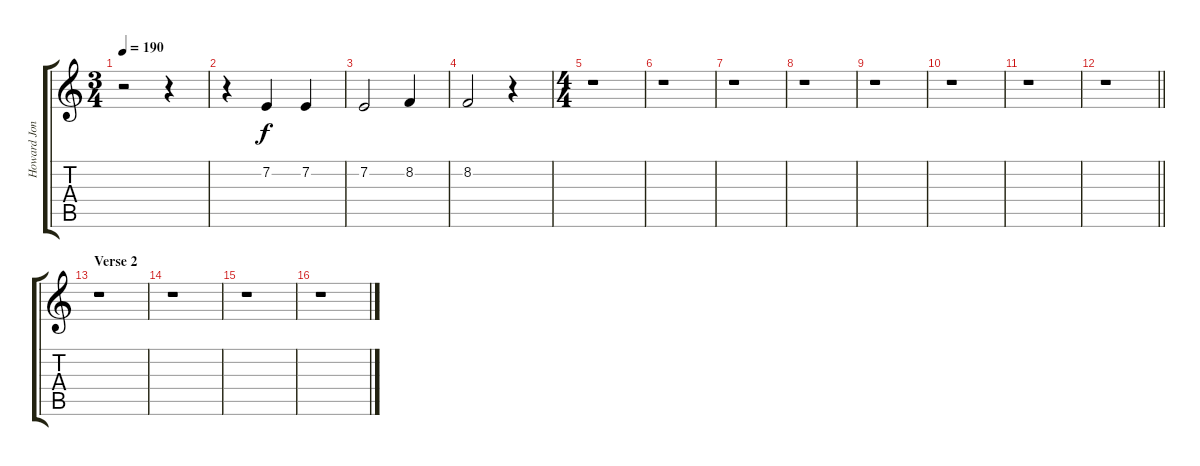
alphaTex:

\track ("Howard Jones" "Howard Jon") {instrument oboe}
\staff {score tabs}
\tuning (D4 A3 F3 C3 G2 C2) {hide}
\ts (3 4)
\tempo 190
\clef g2
\ks c
r.2{dy f} r.4 |
r.4 7.2.4 7.2.4 |
7.2.2 8.2.4 |
8.2.2 r.4 |
\ts (4 4)
r.1 |
r.1 |
r.1 |
r.1 |
r.1 |
r.1 |
r.1 |
\barLineRight lightlight
r.1 |
\section ("" "Verse 2")
r.1 |
r.1 |
r.1 |
r.1
